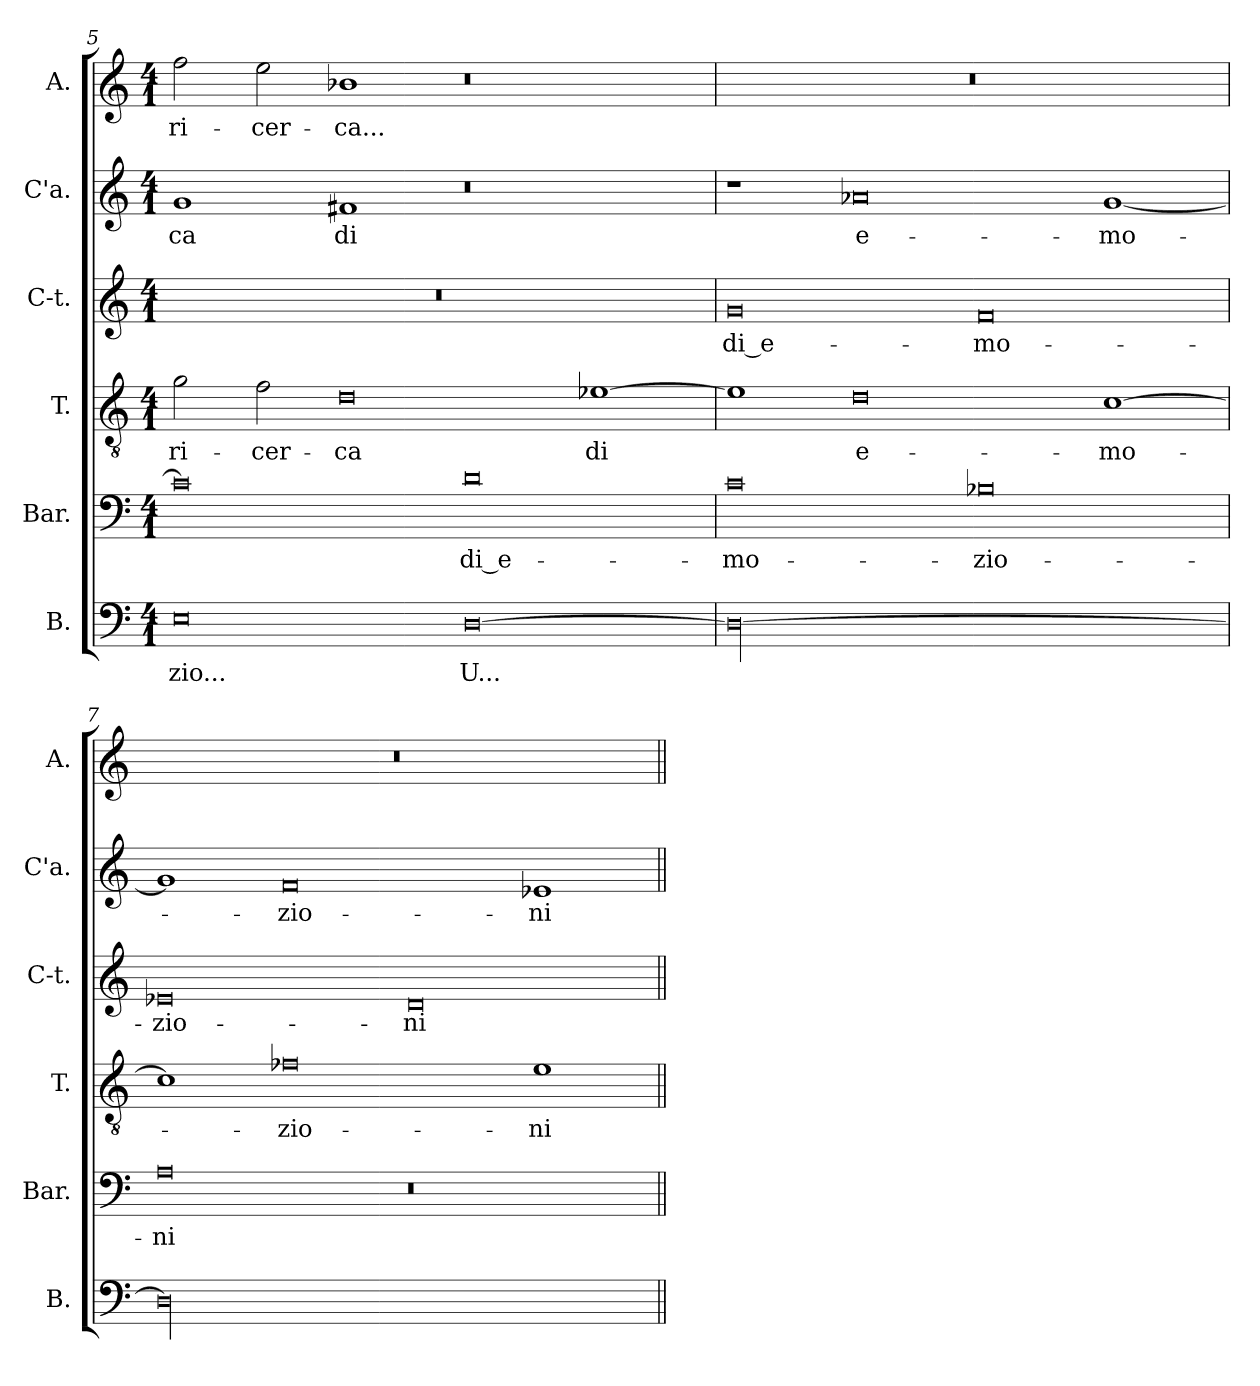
**kern	**text	**kern	**text	**kern	**text	**kern	**text	**kern	**text	**kern	**text
*part6	*part6	*part5	*part5	*part4	*part4	*part3	*part3	*part2	*part2	*part1	*part1
*staff6	*staff6	*staff5	*staff5	*staff4	*staff4	*staff3	*staff3	*staff2	*staff2	*staff1	*staff1
*I"B.	*	*I"Bar.	*	*I"T.	*	*I"C-t.	*	*I"C'a.	*	*I"A.	*
*I'B.	*	*I'Bar.	*	*I'T.	*	*I'C-t.	*	*I'C'a.	*	*I'A.	*
*clefF4	*	*clefF4	*	*clefGv2	*	*clefG2	*	*clefG2	*	*clefG2	*
*	*	*	*	*ITrd7c12	*	*	*	*	*	*	*
*k[]	*	*k[]	*	*k[]	*	*k[]	*	*k[]	*	*k[]	*
*C:	*	*C:	*	*C:	*	*C:	*	*C:	*	*C:	*
*M4/1	*	*M4/1	*	*M4/1	*	*M4/1	*	*M4/1	*	*M4/1	*
=5	=5	=5	=5	=5	=5	=5	=5	=5	=5	=5	=5
!	!LO:LY:b:color=#000000	!	!	!	!	!	!	!	!	!	!
!	!	!	!	!	!LO:LY:b:color=#000000	!LO:N:vis=1	!	!	!	!	!
!	!	!	!	!	!	!	!	!	!LO:LY:b:color=#000000	!	!
!	!	!	!	!	!	!	!	!	!	!	!LO:LY:b:color=#000000
0Ei	-zio...	0ci]	.	2Gi\	ri-	00r	.	1gi	-ca	2ffi\	ri-
!	!	!	!	!	!LO:LY:b:color=#000000	!	!	!	!	!	!
!	!	!	!	!	!	!	!	!	!	!	!LO:LY:b:color=#000000
.	.	.	.	2Fi\	-cer-	.	.	.	.	2eei\	-cer-
!	!	!	!	!	!LO:LY:b:color=#000000	!	!	!	!	!	!
!	!	!	!	!	!	!	!	!	!LO:LY:b:color=#000000	!	!
!	!	!	!	!	!	!	!	!	!	!	!LO:LY:b:color=#000000
.	.	.	.	0Di	-ca	.	.	1f#Xi	di	1b-i	-ca...
!	!LO:LY:b:color=#000000	!	!	!	!	!	!	!	!	!	!
!	!	!	!LO:LY:b:color=#000000	!	!	!	!	!	!	!	!
[0Di	U...	0di	di_e-	.	.	.	.	0r	.	0r	.
!	!	!	!	!	!LO:LY:b:color=#000000	!	!	!	!	!	!
.	.	.	.	[1E-Xi	di	.	.	.	.	.	.
=6	=6	=6	=6	=6	=6	=6	=6	=6	=6	=6	=6
!	!	!	!LO:LY:b:color=#000000	!	!	!	!	!	!	!	!
!	!	!	!	!	!	!	!LO:LY:b:color=#000000	!	!	!LO:N:vis=1	!
00Di_	.	0ci	-mo-	1E-i]	.	0gi	di_e-	1r	.	00r	.
!	!	!	!	!	!LO:LY:b:color=#000000	!	!	!	!	!	!
!	!	!	!	!	!	!	!	!	!LO:LY:b:color=#000000	!	!
.	.	.	.	0Di	e-	.	.	0a-Xi	e-	.	.
!	!	!	!LO:LY:b:color=#000000	!	!	!	!	!	!	!	!
!	!	!	!	!	!	!	!LO:LY:b:color=#000000	!	!	!	!
.	.	0B-i	-zio-	.	.	0fi	-mo-	.	.	.	.
!	!	!	!	!	!LO:LY:b:color=#000000	!	!	!	!	!	!
!	!	!	!	!	!	!	!	!	!LO:LY:b:color=#000000	!	!
.	.	.	.	[1Ci	-mo-	.	.	[1gi	-mo-	.	.
=7	=7	=7	=7	=7	=7	=7	=7	=7	=7	=7	=7
!	!	!	!LO:LY:b:color=#000000	!	!	!	!	!	!	!	!
!	!	!	!	!	!	!	!LO:LY:b:color=#000000	!	!	!LO:N:vis=1	!
00Di]	.	0Ai	-ni	1Ci]	.	0e-Xi	-zio-	1gi]	.	00r	.
!	!	!	!	!	!LO:LY:b:color=#000000	!	!	!	!	!	!
!	!	!	!	!	!	!	!	!	!LO:LY:b:color=#000000	!	!
.	.	.	.	0F-Xi	-zio-	.	.	0fi	-zio-	.	.
!	!	!	!	!	!	!	!LO:LY:b:color=#000000	!	!	!	!
.	.	0r	.	.	.	0di	-ni	.	.	.	.
!	!	!	!	!	!LO:LY:b:color=#000000	!	!	!	!	!	!
!	!	!	!	!	!	!	!	!	!LO:LY:b:color=#000000	!	!
.	.	.	.	1Ei	-ni	.	.	1e-Xi	-ni	.	.
=||	=||	=||	=||	=||	=||	=||	=||	=||	=||	=||	=||
*-	*-	*-	*-	*-	*-	*-	*-	*-	*-	*-	*-
